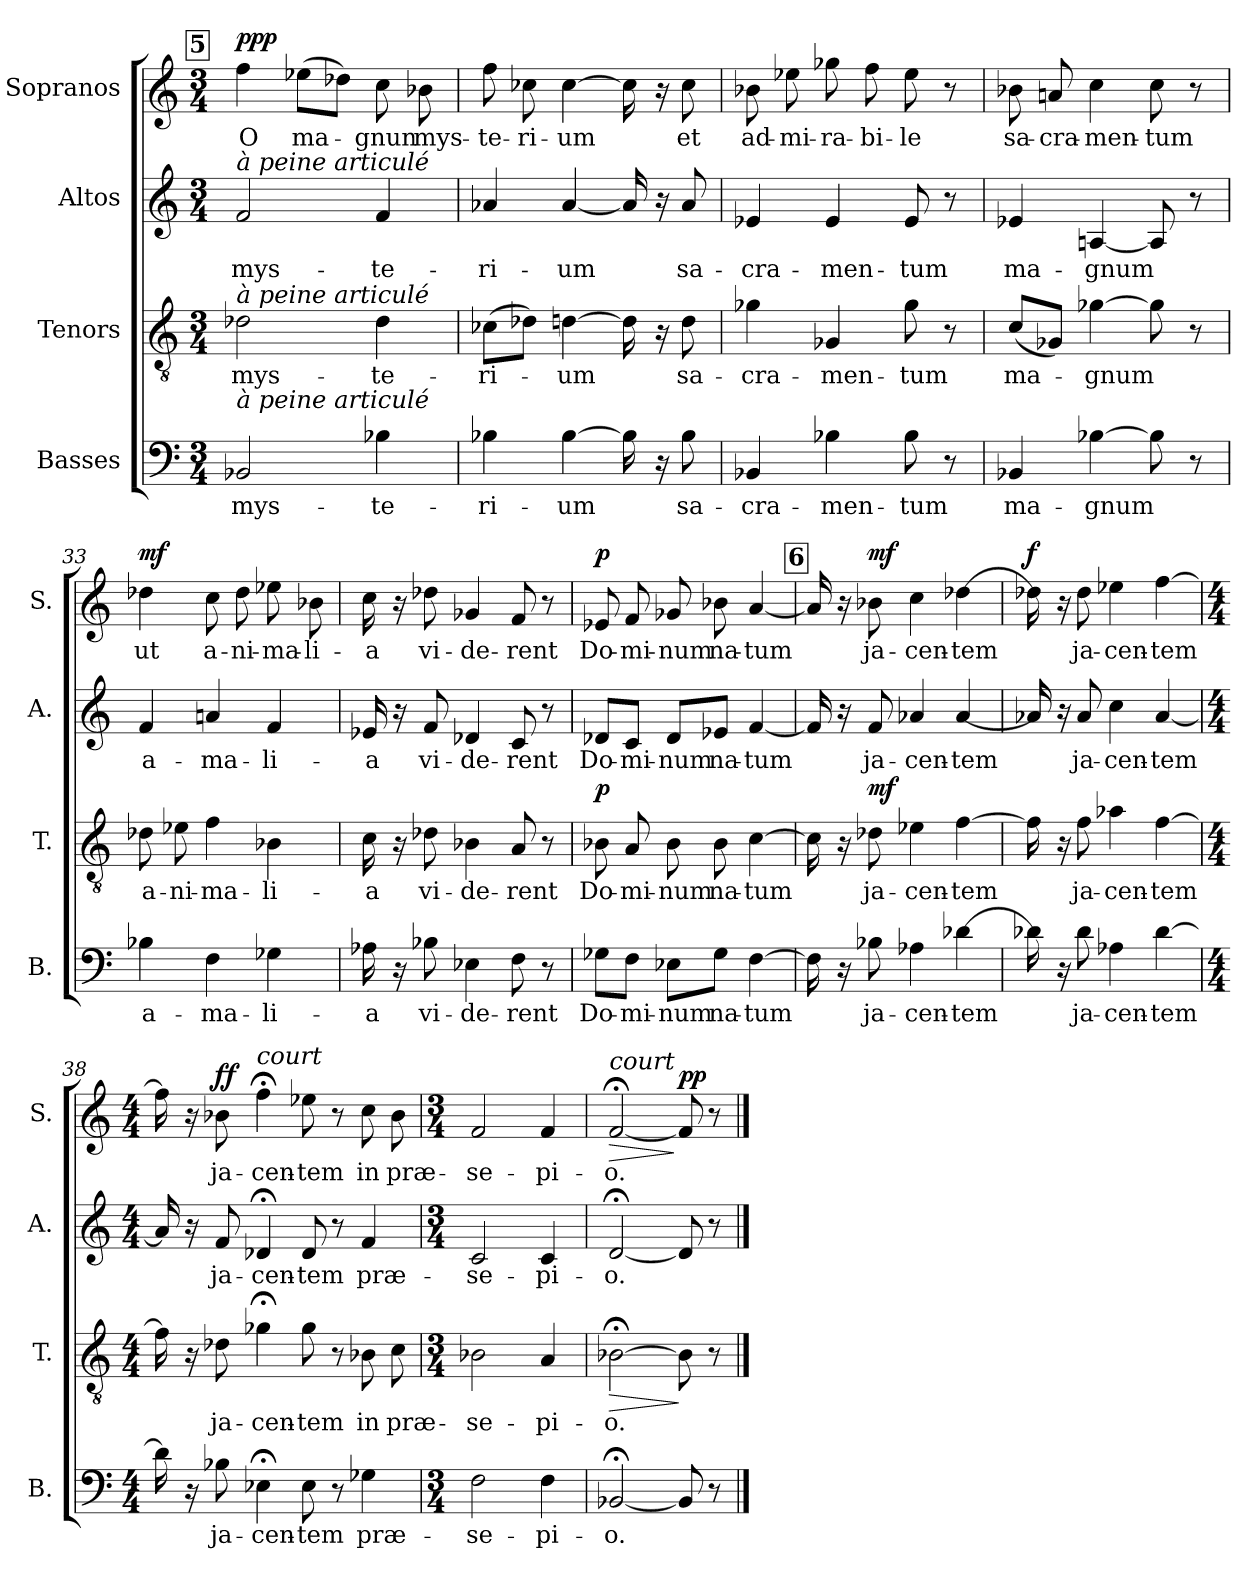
**kern	**text	**kern	**text	**dynam	**kern	**text	**kern	**text	**dynam
*part4	*part4	*part3	*part3	*part3	*part2	*part2	*part1	*part1	*part1
*staff4	*staff4	*staff3	*staff3	*staff3	*staff2	*staff2	*staff1	*staff1	*staff1
*I"Basses	*	*I"Tenors	*	*	*I"Altos	*	*I"Sopranos	*	*
*I'B.	*	*I'T.	*	*	*I'A.	*	*I'S.	*	*
!!LO:PB:g=z
*clefF4	*	*clefGv2	*	*	*clefG2	*	*clefG2	*	*
*k[]	*	*k[]	*	*	*k[]	*	*k[]	*	*
*M3/4	*	*M3/4	*	*	*M3/4	*	*M3/4	*	*
!!LO:REH:place=s1:a:B:fs=14:t=5
=29	=29	=29	=29	=29	=29	=29	=29	=29	=29
!	!	!	!	!	!LO:TX:a:i:t=à peine articulé	!	!	!	!
!	!	!LO:TX:a:i:t=à peine articulé	!	!	!	!	!	!	!
!LO:TX:a:i:t=à peine articulé	!	!	!	!	!	!	!	!	!
!	!LO:LY:b	!	!LO:LY:b	!	!	!LO:LY:b	!	!LO:LY:b	!LO:DY:a
2BB-X/	mys-	2d-X\	mys-	.	2f/	mys-	4ff\	O	ppp
!	!	!	!	!	!	!	!	!LO:LY:b	!
.	.	.	.	.	.	.	(>8ee-X\L	ma-	.
.	.	.	.	.	.	.	8dd-X\J)	.	.
!	!LO:LY:b	!	!LO:LY:b	!	!	!LO:LY:b	!	!LO:LY:b	!
4B-X\	-te-	4d-\	-te-	.	4f/	-te-	8cc\	-gnun	.
!	!	!	!	!	!	!	!	!LO:LY:b	!
.	.	.	.	.	.	.	8b-X\	mys-	.
=30	=30	=30	=30	=30	=30	=30	=30	=30	=30
!	!LO:LY:b	!	!LO:LY:b	!	!	!LO:LY:b	!	!LO:LY:b	!
4B-X\	-ri-	(>8c-X\L	-ri-	.	4a-X/	-ri-	8ff\	-te-	.
!	!	!	!	!	!	!	!	!LO:LY:b	!
.	.	8d-X\J)	.	.	.	.	8cc-X\	-ri-	.
!	!LO:LY:b	!	!LO:LY:b	!	!	!LO:LY:b	!	!LO:LY:b	!
[4B-\	-um	[4dn\	-um	.	[4a-/	-um	[4cc-\	-um	.
16B-\]	.	16d\]	.	.	16a-/]	.	16cc-\]	.	.
16r	.	16r	.	.	16r	.	16r	.	.
!	!LO:LY:b	!	!LO:LY:b	!	!	!LO:LY:b	!	!LO:LY:b	!
8B-\	sa-	8d\	sa-	.	8a-/	sa-	8cc-\	et	.
=31	=31	=31	=31	=31	=31	=31	=31	=31	=31
!	!LO:LY:b	!	!LO:LY:b	!	!	!LO:LY:b	!	!LO:LY:b	!
4BB-X/	-cra-	4g-X\	-cra-	.	4e-X/	-cra-	8b-X\	ad-	.
!	!	!	!	!	!	!	!	!LO:LY:b	!
.	.	.	.	.	.	.	8ee-X\	-mi-	.
!	!LO:LY:b	!	!LO:LY:b	!	!	!LO:LY:b	!	!LO:LY:b	!
4B-X\	-men-	4G-X/	-men-	.	4e-/	-men-	8gg-X\	-ra-	.
!	!	!	!	!	!	!	!	!LO:LY:b	!
.	.	.	.	.	.	.	8ff\	-bi-	.
!	!LO:LY:b	!	!LO:LY:b	!	!	!LO:LY:b	!	!LO:LY:b	!
8B-\	-tum	8g-\	-tum	.	8e-/	-tum	8ee-\	-le	.
8r	.	8r	.	.	8r	.	8r	.	.
=32	=32	=32	=32	=32	=32	=32	=32	=32	=32
!	!LO:LY:b	!	!LO:LY:b	!	!	!LO:LY:b	!	!LO:LY:b	!
4BB-X/	ma-	(<8c/L	ma-	.	4e-X/	ma-	8b-X\	sa-	.
!	!	!	!	!	!	!	!	!LO:LY:b	!
.	.	8G-X/J)	.	.	.	.	8an/	-cra-	.
!	!LO:LY:b	!	!LO:LY:b	!	!	!LO:LY:b	!	!LO:LY:b	!
[4B-X\	-gnum	[4g-X\	-gnum	.	[4An/	-gnum	4cc\	-men-	.
!	!	!	!	!	!	!	!	!LO:LY:b	!
8B-\]	.	8g-\]	.	.	8A/]	.	8cc\	-tum	.
8r	.	8r	.	.	8r	.	8r	.	.
!!LO:LB:g=z
=33	=33	=33	=33	=33	=33	=33	=33	=33	=33
!	!LO:LY:b	!	!LO:LY:b	!	!	!LO:LY:b	!	!LO:LY:b	!LO:DY:a
4B-X\	a-	8d-X\	a-	.	4f/	a-	4dd-X\	ut	mf
!	!	!	!LO:LY:b	!	!	!	!	!	!
.	.	8e-X\	-ni-	.	.	.	.	.	.
!	!LO:LY:b	!	!LO:LY:b	!	!	!LO:LY:b	!	!LO:LY:b	!
4F\	-ma-	4f\	-ma-	.	4ani/	-ma-	8cc\	a-	.
!	!	!	!	!	!	!	!	!LO:LY:b	!
.	.	.	.	.	.	.	8dd-\	-ni-	.
!	!LO:LY:b	!	!LO:LY:b	!	!	!LO:LY:b	!	!LO:LY:b	!
4G-X\	-li-	4B-X\	-li-	.	4f/	-li-	8ee-X\	-ma-	.
!	!	!	!	!	!	!	!	!LO:LY:b	!
.	.	.	.	.	.	.	8b-X\	-li-	.
=34	=34	=34	=34	=34	=34	=34	=34	=34	=34
!	!LO:LY:b	!	!LO:LY:b	!	!	!LO:LY:b	!	!LO:LY:b	!
16A-X\	-a	16c\	-a	.	16e-X/	-a	16cc\	-a	.
16r	.	16r	.	.	16r	.	16r	.	.
!	!LO:LY:b	!	!LO:LY:b	!	!	!LO:LY:b	!	!LO:LY:b	!
8B-X\	vi-	8d-X\	vi-	.	8f/	vi-	8dd-X\	vi-	.
!	!LO:LY:b	!	!LO:LY:b	!	!	!LO:LY:b	!	!LO:LY:b	!
4E-X\	-de-	4B-X\	-de-	.	4d-X/	-de-	4g-X/	-de-	.
!	!LO:LY:b	!	!LO:LY:b	!	!	!LO:LY:b	!	!LO:LY:b	!
8F\	-rent	8A/	-rent	.	8c/	-rent	8f/	-rent	.
8r	.	8r	.	.	8r	.	8r	.	.
=35	=35	=35	=35	=35	=35	=35	=35	=35	=35
!	!LO:LY:b	!	!LO:LY:b	!LO:DY:a	!	!LO:LY:b	!	!LO:LY:b	!LO:DY:a
8G-X\L	Do-	8B-X\	Do-	p	8d-X/L	Do-	8e-X/	Do-	p
!	!LO:LY:b	!	!LO:LY:b	!	!	!LO:LY:b	!	!LO:LY:b	!
8F\J	-mi-	8A/	-mi-	.	8c/J	-mi-	8f/	-mi-	.
!	!LO:LY:b	!	!LO:LY:b	!	!	!LO:LY:b	!	!LO:LY:b	!
8E-X\L	-num	8B-\	-num	.	8d-/L	-num	8g-X/	-num	.
!	!LO:LY:b	!	!LO:LY:b	!	!	!LO:LY:b	!	!LO:LY:b	!
8G-\J	na-	8B-\	na-	.	8e-X/J	na-	8b-X\	na-	.
!	!LO:LY:b	!	!LO:LY:b	!	!	!LO:LY:b	!	!LO:LY:b	!
[4F\	-tum	[4c\	-tum	.	[4f/	-tum	[4a/	-tum	.
!!LO:REH:place=s1:a:B:fs=14:t=6
=36	=36	=36	=36	=36	=36	=36	=36	=36	=36
16F\]	.	16c\]	.	.	16f/]	.	16a/]	.	.
16r	.	16r	.	.	16r	.	16r	.	.
!	!LO:LY:b	!	!LO:LY:b	!LO:DY:a	!	!LO:LY:b	!	!LO:LY:b	!LO:DY:a
8B-X\	ja-	8d-X\	ja-	mf	8f/	ja-	8b-X\	ja-	mf
!	!LO:LY:b	!	!LO:LY:b	!	!	!LO:LY:b	!	!LO:LY:b	!
4A-X\	-cen-	4e-X\	-cen-	.	4a-X/	-cen-	4cc\	-cen-	.
!	!LO:LY:b	!	!LO:LY:b	!	!	!LO:LY:b	!	!LO:LY:b	!
[4d-X\	-tem	[4f\	-tem	.	[4a-/	-tem	[4dd-X\	-tem	.
!!LO:LB:g=z
=37	=37	=37	=37	=37	=37	=37	=37	=37	=37
!	!	!	!	!	!	!	!	!	!LO:DY:a
16d-X\]	.	16f\]	.	.	16a-X/]	.	16dd-X\]	.	f
16r	.	16r	.	.	16r	.	16r	.	.
!	!LO:LY:b	!	!LO:LY:b	!	!	!LO:LY:b	!	!LO:LY:b	!
8d-\	ja-	8f\	ja-	.	8a-/	ja-	8dd-\	ja-	.
!	!LO:LY:b	!	!LO:LY:b	!	!	!LO:LY:b	!	!LO:LY:b	!
4A-X\	-cen-	4a-X\	-cen-	.	4cc\	-cen-	4ee-X\	-cen-	.
!	!LO:LY:b	!	!LO:LY:b	!	!	!LO:LY:b	!	!LO:LY:b	!
[4d-\	-tem	[4f\	-tem	.	[4a-/	-tem	[4ff\	-tem	.
=38	=38	=38	=38	=38	=38	=38	=38	=38	=38
*M4/4	*	*M4/4	*	*	*M4/4	*	*M4/4	*	*
16d-\]	.	16f\]	.	.	16a-/]	.	16ff\]	.	.
16r	.	16r	.	.	16r	.	16r	.	.
!	!LO:LY:b	!	!LO:LY:b	!	!	!LO:LY:b	!	!LO:LY:b	!LO:DY:a
8B-X\	ja-	8d-X\	ja-	.	8f/	ja-	8b-X\	ja-	ff
!	!	!	!	!	!	!	!LO:TX:a:i:t=court	!	!
!	!LO:LY:b	!	!LO:LY:b	!	!	!LO:LY:b	!	!LO:LY:b	!
4E-X;<\	-cen-	4g-X;<\	-cen-	.	4d-X;</	-cen-	4ff;<\	-cen-	.
!	!LO:LY:b	!	!LO:LY:b	!	!	!LO:LY:b	!	!LO:LY:b	!
8E-\	-tem	8g-\	-tem	.	8d-/	-tem	8ee-X\	-tem	.
8r	.	8r	.	.	8r	.	8r	.	.
!	!LO:LY:b	!	!LO:LY:b	!	!	!LO:LY:b	!	!LO:LY:b	!LO:DY:a
!	!	!	!	!	!	!	!	!	!LO:DY:n=1:a
4G-X\	præ-	8B-X\	in	.	4f/	præ-	8cc\	in	p other-dynamics
!	!	!	!LO:LY:b	!	!	!	!	!LO:LY:b	!
.	.	8c\	præ-	.	.	.	8b-\	præ-	.
=39	=39	=39	=39	=39	=39	=39	=39	=39	=39
*M3/4	*	*M3/4	*	*	*M3/4	*	*M3/4	*	*
!	!LO:LY:b	!	!LO:LY:b	!	!	!LO:LY:b	!	!LO:LY:b	!
2F\	-se-	2B-X\	-se-	.	2c/	-se-	2f/	-se-	.
!	!LO:LY:b	!	!LO:LY:b	!	!	!LO:LY:b	!	!LO:LY:b	!
4F\	-pi-	4A/	-pi-	.	4c/	-pi-	4f/	-pi-	.
=40	=40	=40	=40	=40	=40	=40	=40	=40	=40
!	!	!	!	!	!	!	!LO:TX:a:i:t=court	!	!
!	!LO:LY:b	!	!LO:LY:b	!LO:HP:b	!	!LO:LY:b	!	!LO:LY:b	!LO:HP:b
[2BB-X;</	-o.	[2B-X;<\	-o.	>	[2d;</	-o.	[2f;</	-o.	>
!	!	!	!	!	!	!	!	!	!LO:DY:n=1:a
8BB-/]	.	8B-\]	.	]	8d/]	.	8f/]	.	] pp
8r	.	8r	.	.	8r	.	8r	.	.
==	==	==	==	==	==	==	==	==	==
*-	*-	*-	*-	*-	*-	*-	*-	*-	*-
